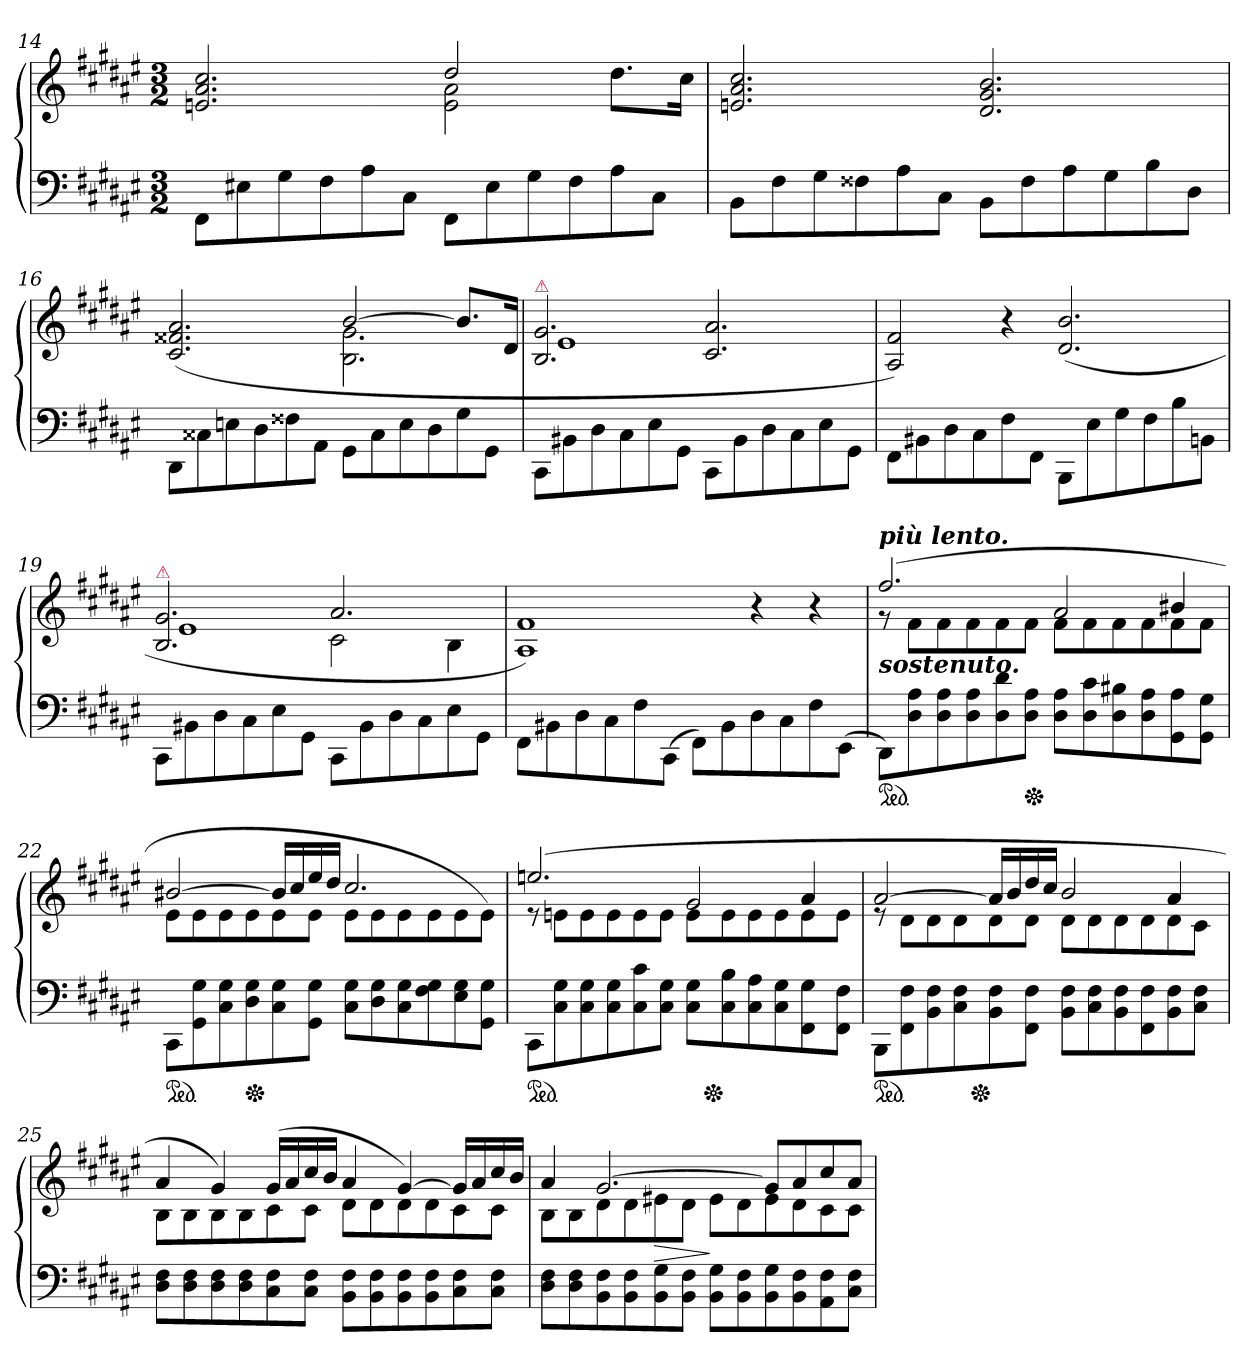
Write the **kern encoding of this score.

**kern	**kern	**dynam
*part1	*part1	*part1
*staff2	*staff1	*staff1/2
*clefF4	*clefG2	*
*k[f#c#g#d#a#e#]	*k[f#c#g#d#a#e#]	*
*F#:	*F#:	*
*M3/2	*M3/2	*
=14	=14	=14
*	*^	*
8FF#\L	2.en 2.a# 2.cc#	2.rAyy	.
8E#X	.	.	.
8G#	.	.	.
8F#	.	.	.
8A#	.	.	.
8C#J	.	.	.
8FF#\L	2dd#	2e 2a#	.
8E#	.	.	.
8G#	.	.	.
8F#	.	.	.
8A#	8.dd#L	4ryy	.
8C#J	.	.	.
.	16cc#Jk	.	.
*	*v	*v	*
=15	=15	=15
8BBL	2.en 2.a# 2.cc#	.
8F#	.	.
8G#	.	.
8F##X	.	.
8A#	.	.
8C#J	.	.
8BBL	2.d# 2.g# 2.b	.
8F##	.	.
8A#	.	.
8G#	.	.
8B	.	.
8D#J	.	.
=16	=16	=16
*	*^	*
8DD#\L	(>2.c# 2.f##X 2.a#	2.rAyy	.
8C##X\	.	.	.
8En\	.	.	.
8D#\	.	.	.
8F##X\	.	.	.
8AA#\J	.	.	.
8GG#\L	[2b	2.B 2.g#	.
8C##\	.	.	.
8E\	.	.	.
8D#\	.	.	.
8G#\	8.bL]	.	.
8GG#\J	.	.	.
.	16d#Jk	.	.
=17	=17	=17	=17
!	!LO:TX:a:color=crimson:t=⚠	!	!
8CC#\L	2.B 2.g#	1e#	.
8BB#X	.	.	.
8D#	.	.	.
8C#	.	.	.
8E#	.	.	.
8GG#J	.	.	.
8CC#\L	2.c# 2.a#	.	.
8BB#	.	.	.
8D#	.	2ryy	.
8C#	.	.	.
8E#	.	.	.
8GG#J	.	.	.
*	*v	*v	*
=18	=18	=18
8FF#\L	2A# 2f#)	.
8BB#X\	.	.
8D#\	.	.
8C#\	.	.
8F#\	4r	.
8FF#\J	.	.
8BBB\L	(>2.d# 2.b	.
8E#\	.	.
8G#\	.	.
8F#\	.	.
8B\	.	.
8BBn\J	.	.
=19	=19	=19
*	*^	*
*	*	*^	*
!	!LO:TX:a:color=crimson:t=⚠	!	!	!
8CC#\L	2.B 2.g#	1e#	2.rFyy	.
8BB#X\	.	.	.	.
8D#\	.	.	.	.
8C#\	.	.	.	.
8E#\	.	.	.	.
8GG#\J	.	.	.	.
8CC#\L	2.a#	.	2c#\	.
8BB#\	.	.	.	.
8D#\	.	2ryy	.	.
8C#\	.	.	.	.
8E#\	.	.	4B\	.
8GG#\J	.	.	.	.
*	*v	*v	*v	*
=20	=20	=20
8FF#\L	1A# 1f#)	.
8BB#X\	.	.
8D#\	.	.
8C#\	.	.
8F#\	.	.
(>8CC#\J	.	.
8FF#\L)	.	.
8BB#\	.	.
8D#\	4r	.
8C#\	.	.
8F#\	4r	.
(>8EE#\J	.	.
=21	=21	=21
*	*^	*
!	!LO:TX:a:Bi:t=più lento.	!	!
!	!LO:TX:b:Bi:t=sostenuto.	!	!
!LO:TX:a:color=crimson:t=⚠	!	!	!
*ped	*	*	*
8DD#\L)	(>2.ff#	8rg	.
8D# 8A#	.	8f#\L	.
8D# 8A#	.	8f#	.
8D# 8A#	.	8f#	.
8D# 8d#	.	8f#	.
*Xped	*	*	*
8D# 8A#J	.	8f#J	.
8D#\ 8A#\L	2a#	8f#\L	.
8D# 8c#	.	8f#	.
8D# 8B#X	.	8f#	.
8D# 8A#	.	8f#	.
8GG# 8A#	4b#X	8f#	.
8GG# 8G#J	.	8f#J	.
=22	=22	=22	=22
*ped	*	*	*
8CC#\L	[2b#X	8e#L	.
8GG#\ 8G#\	.	8e#	.
8C#\ 8G#\	.	8e#	.
*Xped	*	*	*
8D#\ 8G#\	.	8e#	.
8C#\ 8G#\	16b#LL]	8e#	.
.	16cc#	.	.
8GG#\ 8G#\J	16ee#	8e#J	.
.	16dd#JJ	.	.
8C#\ 8G#\L	2.cc#	8e#L	.
8D# 8G#	.	8e#	.
8C# 8G#	.	8e#	.
8F# 8G#	.	8e#	.
8E# 8G#	.	8e#	.
8GG# 8G#J	.	8e#J)	.
=23	=23	=23	=23
*ped	*	*	*
*	*	*^	*
8CC#\L	(>2.een	8re	2ryy	.
8C#\ 8G#\	.	8enL	.	.
8C#\ 8G#\	.	8e	.	.
8C#\ 8G#\	.	8e	.	.
8C#\ 8c#\	.	8e	4ryy	.
8C#\ 8G#\J	.	8eJ	.	.
8C#\ 8G#\L	2g#	8eL	16ryy	.
*Xped	*	*	*	*
.	.	.	2ryy	.
8C# 8B	.	8e	.	.
8C# 8A#	.	8e	.	.
8C# 8G#	.	8e	.	.
8FF# 8G#	4a#	8e	.	.
.	.	.	8.ryy	.
8FF# 8F#J	.	8eJ	.	.
=24	=24	=24	=24	=24
*ped	*	*	*	*
8BBB\L	[2a#	8re	4..ryy	.
8FF# 8F#	.	8d#L	.	.
8BB 8F#	.	8d#	.	.
8C# 8F#	.	8d#	.	.
*Xped	*	*	*	*
.	.	.	1ryy	.
8BB 8F#	16a#LL]	8d#	.	.
.	16b	.	.	.
8FF# 8F#J	16dd#	8d#J	.	.
.	16cc#JJ	.	.	.
8BB\ 8F#\L	2b	8d#L	.	.
8C#\ 8F#\	.	8d#	.	.
8BB\ 8F#\	.	8d#	.	.
8FF#\ 8F#\	.	8d#	.	.
8BB\ 8F#\	4a#	8d#	.	.
8C#\ 8F#\J	.	8c#J	.	.
.	.	.	16ryy	.
*	*	*v	*v	*
=25	=25	=25	=25
8D#\ 8F#\L	4a#	8BL	.
8D# 8F#	.	8B	.
8D# 8F#	4g#)	8B	.
8D# 8F#	.	8B	.
8C# 8F#	(>16g#LL	8c#	.
.	16a#	.	.
8C# 8F#J	16cc#	8c#J	.
.	16bJJ	.	.
8BB\ 8F#\L	4a#	8d#L	.
8BB 8F#	.	8d#	.
8BB 8F#	[4g#)	8d#	.
8BB 8F#	.	8d#	.
8C# 8F#	16g#LL]	8c#	.
.	16a#	.	.
8C# 8F#J	16cc#	8c#J	.
.	16bJJ	.	.
=26	=26	=26	=26
8D# 8F#L	4a#	8BL	.
8D# 8F#	.	8B	.
8BB 8F#	[2.g#	8d#	.
8BB 8F#	.	8d#	.
8BB 8G#	.	8e#X	>
8BB 8F#J	.	8d#J	.
8BB 8G#L	.	8e#L	]
8BB 8F#	.	8d#	.
8BB 8G#	8g#L]	8e#	.
8BB 8F#	8a#	8d#	.
8AA# 8F#	8cc#	8c#	.
8C# 8F#J	8a#J	8c#J	.
*	*v	*v	*
=	=	=
*-	*-	*-
